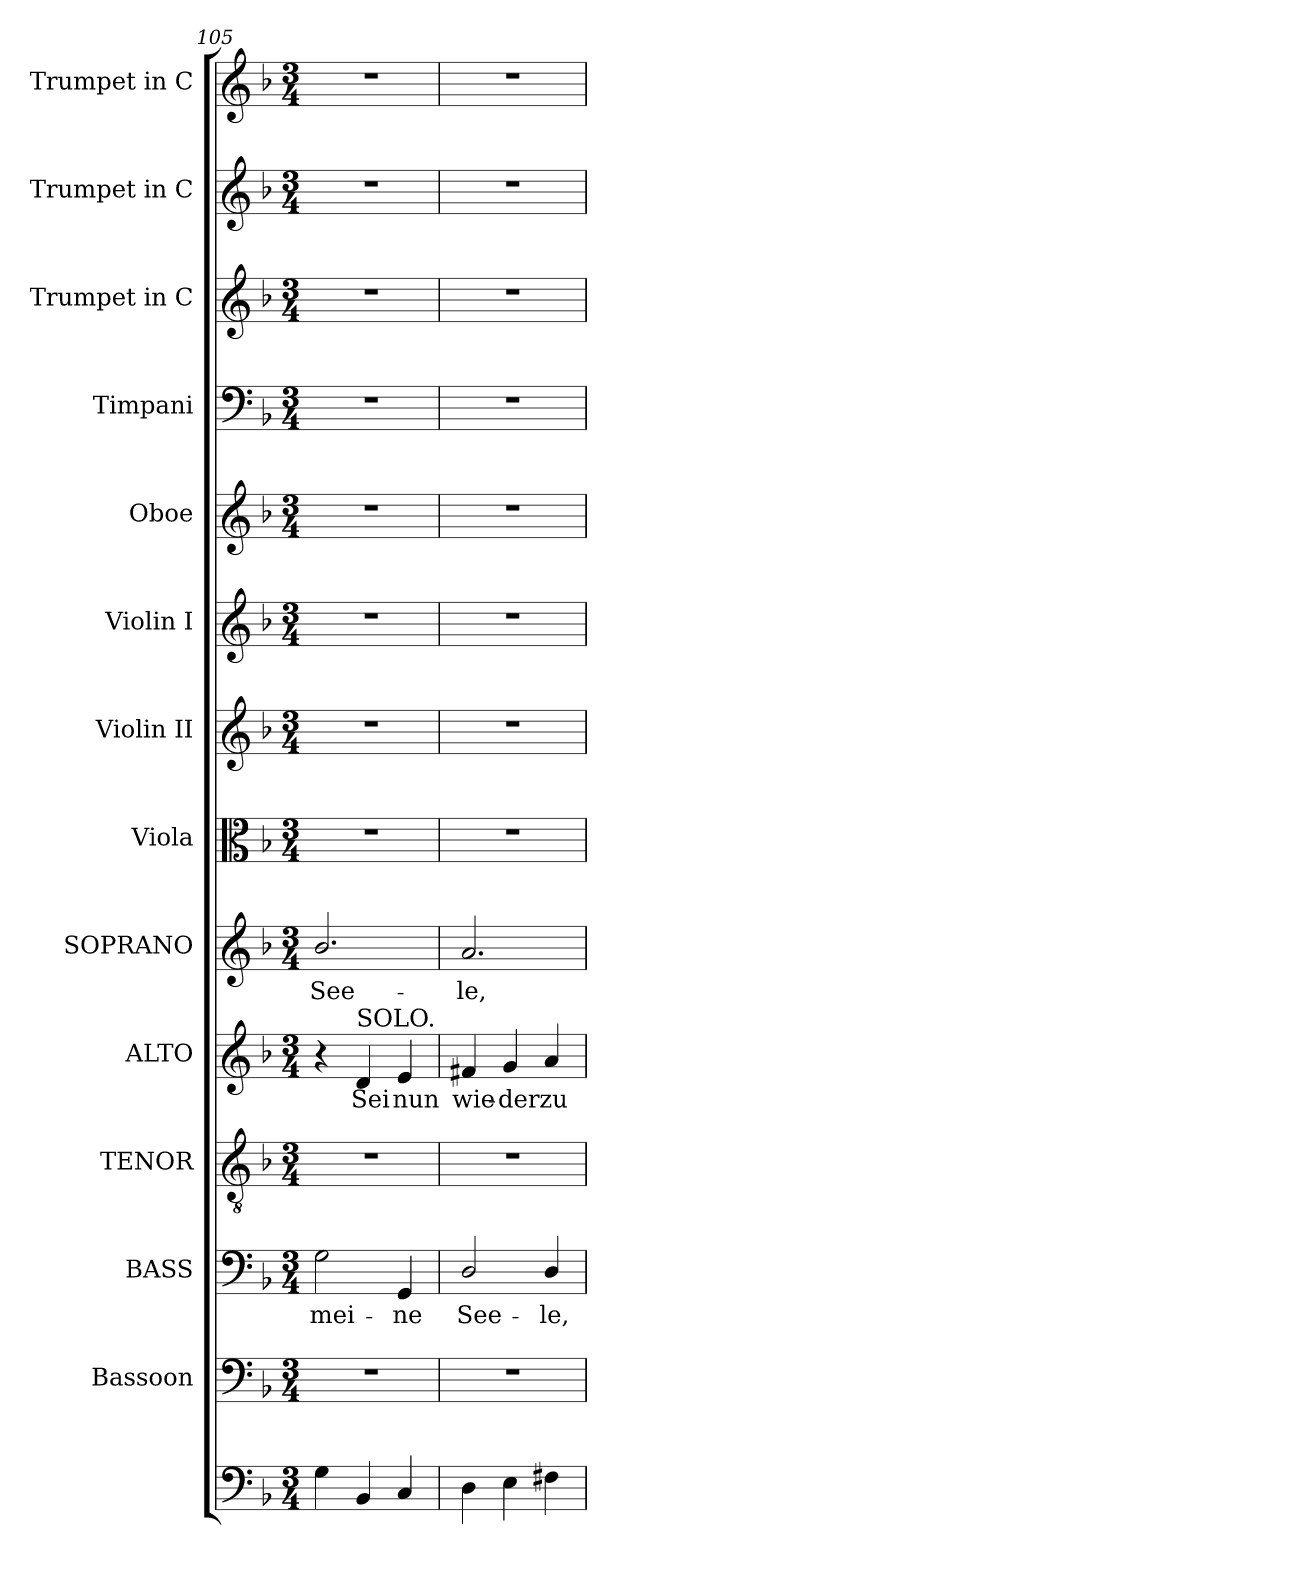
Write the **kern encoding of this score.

**kern	**kern	**kern	**text	**kern	**kern	**text	**kern	**text	**kern	**kern	**kern	**kern	**kern	**kern	**kern	**kern
*part14	*part13	*part12	*part12	*part11	*part10	*part10	*part9	*part9	*part8	*part7	*part6	*part5	*part4	*part3	*part2	*part1
*staff14	*staff13	*staff12	*staff12	*staff11	*staff10	*staff10	*staff9	*staff9	*staff8	*staff7	*staff6	*staff5	*staff4	*staff3	*staff2	*staff1
*	*I"Bassoon	*I"BASS	*	*I"TENOR	*I"ALTO	*	*I"SOPRANO	*	*I"Viola	*I"Violin II	*I"Violin I	*I"Oboe	*I"Timpani	*I"Trumpet in C	*I"Trumpet in C	*I"Trumpet in C
*	*	*	*	*	*I'Alto	*	*I'Soprano	*	*I'Viola	*I'Violin II	*I'Violin I	*I'Oboe	*I'Timp.	*	*	*
*clefF4	*clefF4	*clefF4	*	*clefGv2	*clefG2	*	*clefG2	*	*clefC3	*clefG2	*clefG2	*clefG2	*clefF4	*clefG2	*clefG2	*clefG2
*	*	*	*	*ITrd7c12	*	*	*	*	*	*	*	*	*	*	*	*
*k[b-]	*k[b-]	*k[b-]	*	*k[b-]	*k[b-]	*	*k[b-]	*	*k[b-]	*k[b-]	*k[b-]	*k[b-]	*k[b-]	*k[b-]	*k[b-]	*k[b-]
*F:	*F:	*F:	*	*F:	*F:	*	*F:	*	*F:	*F:	*F:	*F:	*F:	*F:	*F:	*F:
*M3/4	*M3/4	*M3/4	*	*M3/4	*M3/4	*	*M3/4	*	*M3/4	*M3/4	*M3/4	*M3/4	*M3/4	*M3/4	*M3/4	*M3/4
=105	=105	=105	=105	=105	=105	=105	=105	=105	=105	=105	=105	=105	=105	=105	=105	=105
!	!LO:N:vis=1	!	!	!	!	!	!	!	!	!	!	!	!	!	!	!
!	!	!	!LO:LY:b:color=#000000	!LO:N:vis=1	!	!	!	!	!	!	!	!	!	!	!	!
!	!	!	!	!	!	!	!	!LO:LY:b:color=#000000	!LO:N:vis=1	!LO:N:vis=1	!LO:N:vis=1	!LO:N:vis=1	!LO:N:vis=1	!LO:N:vis=1	!LO:N:vis=1	!LO:N:vis=1
4Gi\	2.r	2Gi\	mei-	2.r	4r	.	2.b-i/	See-	2.r	2.r	2.r	2.r	2.r	2.r	2.r	2.r
!	!	!	!	!	!LO:TX:a:t=SOLO.	!	!	!	!	!	!	!	!	!	!	!
!	!	!	!	!	!	!LO:LY:b:color=#000000	!	!	!	!	!	!	!	!	!	!
4BB-i/	.	.	.	.	4di/	Sei	.	.	.	.	.	.	.	.	.	.
!	!	!	!LO:LY:b:color=#000000	!	!	!	!	!	!	!	!	!	!	!	!	!
!	!	!	!	!	!	!LO:LY:b:color=#000000	!	!	!	!	!	!	!	!	!	!
4Ci/	.	4GGi/	-ne	.	4ei/	nun	.	.	.	.	.	.	.	.	.	.
=106	=106	=106	=106	=106	=106	=106	=106	=106	=106	=106	=106	=106	=106	=106	=106	=106
!	!LO:N:vis=1	!	!	!	!	!	!	!	!	!	!	!	!	!	!	!
!	!	!	!LO:LY:b:color=#000000	!LO:N:vis=1	!	!	!	!	!	!	!	!	!	!	!	!
!	!	!	!	!	!	!LO:LY:b:color=#000000	!	!	!	!	!	!	!	!	!	!
!	!	!	!	!	!	!	!	!LO:LY:b:color=#000000	!LO:N:vis=1	!LO:N:vis=1	!LO:N:vis=1	!LO:N:vis=1	!LO:N:vis=1	!LO:N:vis=1	!LO:N:vis=1	!LO:N:vis=1
4Di\	2.r	2Di/	See-	2.r	4f#Xi/	wie-	2.ai/	-le,	2.r	2.r	2.r	2.r	2.r	2.r	2.r	2.r
!	!	!	!	!	!	!LO:LY:b:color=#000000	!	!	!	!	!	!	!	!	!	!
4Ei\	.	.	.	.	4gi/	-der	.	.	.	.	.	.	.	.	.	.
!	!	!	!LO:LY:b:color=#000000	!	!	!	!	!	!	!	!	!	!	!	!	!
!	!	!	!	!	!	!LO:LY:b:color=#000000	!	!	!	!	!	!	!	!	!	!
4F#Xi\	.	4Di/	-le,	.	4ai/	zu-	.	.	.	.	.	.	.	.	.	.
=	=	=	=	=	=	=	=	=	=	=	=	=	=	=	=	=
*-	*-	*-	*-	*-	*-	*-	*-	*-	*-	*-	*-	*-	*-	*-	*-	*-
